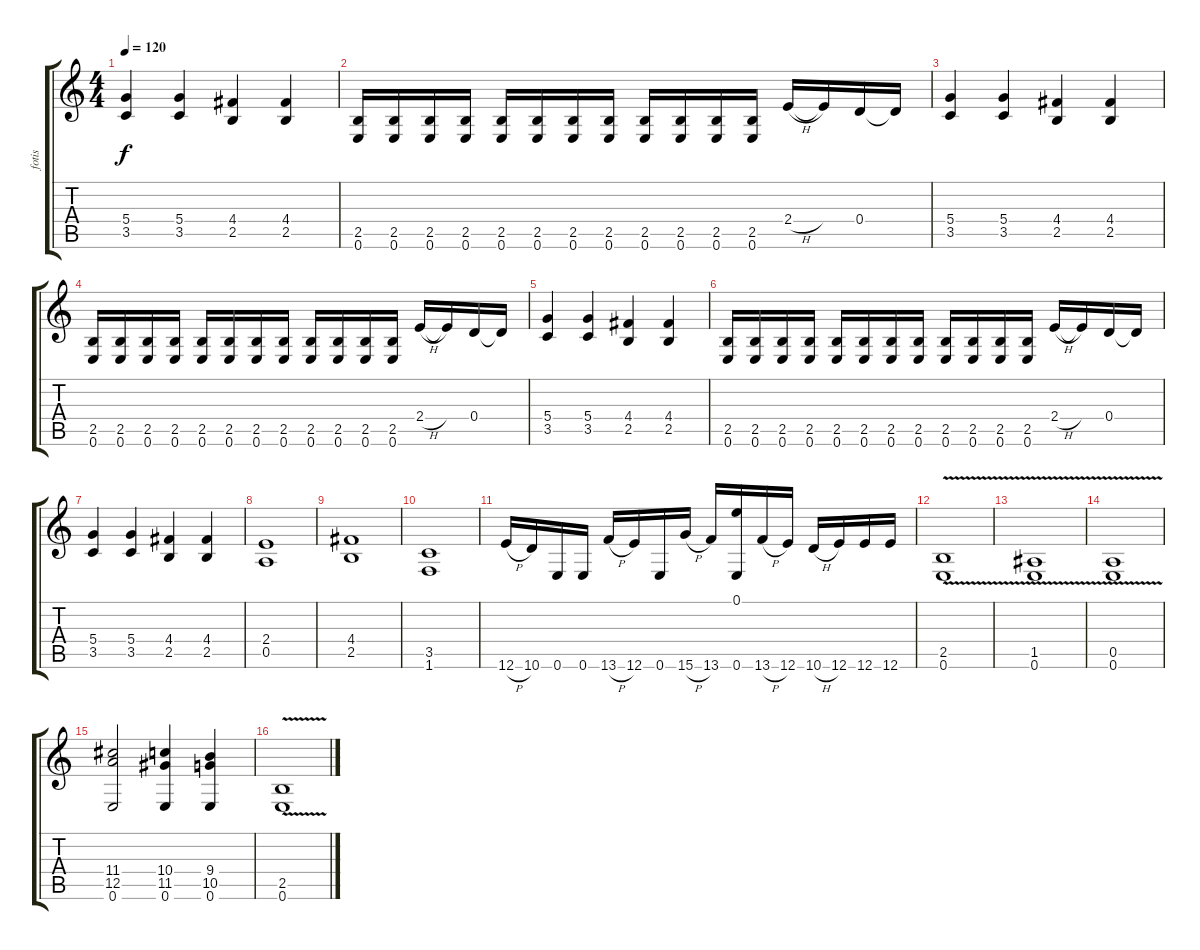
\track ("fotis" "fotis") {instrument overdrivenguitar}
\staff {score tabs}
\tuning (E4 B3 G3 D3 A2 E2) {hide}
\ts (4 4)
\tempo 120
\clef g2
\ks c
(5.4 3.5).4{dy f} (5.4 3.5).4 (4.4 2.5).4 (4.4 2.5).4 |
(2.5 0.6).16 (2.5 0.6).16 (2.5 0.6).16 (2.5 0.6).16 (2.5 0.6).16 (2.5 0.6).16 (2.5 0.6).16 (2.5 0.6).16 (2.5 0.6).16 (2.5 0.6).16 (2.5 0.6).16 (2.5 0.6).16 2.4{h}.16 2.4{t}.16 0.4.16 0.4{t}.16 |
(5.4 3.5).4 (5.4 3.5).4 (4.4 2.5).4 (4.4 2.5).4 |
(2.5 0.6).16 (2.5 0.6).16 (2.5 0.6).16 (2.5 0.6).16 (2.5 0.6).16 (2.5 0.6).16 (2.5 0.6).16 (2.5 0.6).16 (2.5 0.6).16 (2.5 0.6).16 (2.5 0.6).16 (2.5 0.6).16 2.4{h}.16 2.4{t}.16 0.4.16 0.4{t}.16 |
(5.4 3.5).4 (5.4 3.5).4 (4.4 2.5).4 (4.4 2.5).4 |
(2.5 0.6).16 (2.5 0.6).16 (2.5 0.6).16 (2.5 0.6).16 (2.5 0.6).16 (2.5 0.6).16 (2.5 0.6).16 (2.5 0.6).16 (2.5 0.6).16 (2.5 0.6).16 (2.5 0.6).16 (2.5 0.6).16 2.4{h}.16 2.4{t}.16 0.4.16 0.4{t}.16 |
(5.4 3.5).4 (5.4 3.5).4 (4.4 2.5).4 (4.4 2.5).4 |
(2.4 0.5).1 |
(4.4 2.5).1 |
(3.5 1.6).1 |
12.6{h}.16 10.6.16 0.6.16 0.6.16 13.6{h}.16 12.6.16 0.6.16 15.6{h}.16 13.6.16 (0.1 0.6).16 13.6{h}.16 12.6.16 10.6{h}.16 12.6.16 12.6.16 12.6.16 |
(2.5{v} 0.6{v}).1 |
(1.5{v} 0.6{v}).1 |
(0.5{v} 0.6{v}).1 |
(11.4 12.5 0.6).2 (10.4 11.5 0.6).4 (9.4 10.5 0.6).4 |
(2.5{v} 0.6{v}).1
